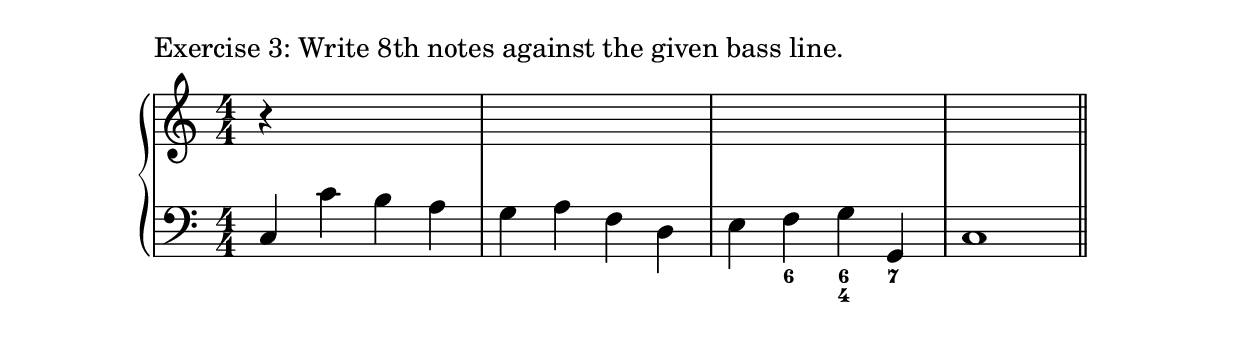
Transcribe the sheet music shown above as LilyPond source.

\version "2.19.21"
\version "2.16.0"
\paper{
  indent=0\mm
  ragged-last=##f
  ragged-right=##f
  line-width=158\mm  % produces 624 pixels
  oddFooterMarkup=##f
  oddHeaderMarkup=##f
  bookTitleMarkup = ##f
  scoreTitleMarkup = ##f
}


#(ly:set-option 'point-and-click #f)
#(set-global-staff-size 24)

global = {
    \time 4/4
    \numericTimeSignature
    \key c \major
}

cf = \relative {
  \clef bass
  \global
  c4 c' b a |
  g a f d |
  e f g g, |
  c1
}

upper = \relative c'' {
  \global
  r4 s4 s2 |
  s1*2 |
  s2 s4 s
  \bar "||"
}

bassFigures = \figuremode {
  s1*2 | s4 <6> <6 4> <7> | s1
}

\markup { "Exercise 3: Write 8th notes against the given bass line." }

\score {
  \new PianoStaff <<
    \new Staff {
      \context Voice = "added voice" \with {
        \consists Balloon_engraver
      }
      \upper
    }

    \new Staff = lower {
      <<
%      \context Voice = "cantus firmus" \with {
%        \consists Balloon_engraver
%      }
        \context Staff = lower \cf
        \new FiguredBass \bassFigures
      >>
    }
  >>
  \layout {}
  %{\midi {
    \tempo 4 = 120
  }%}
}
